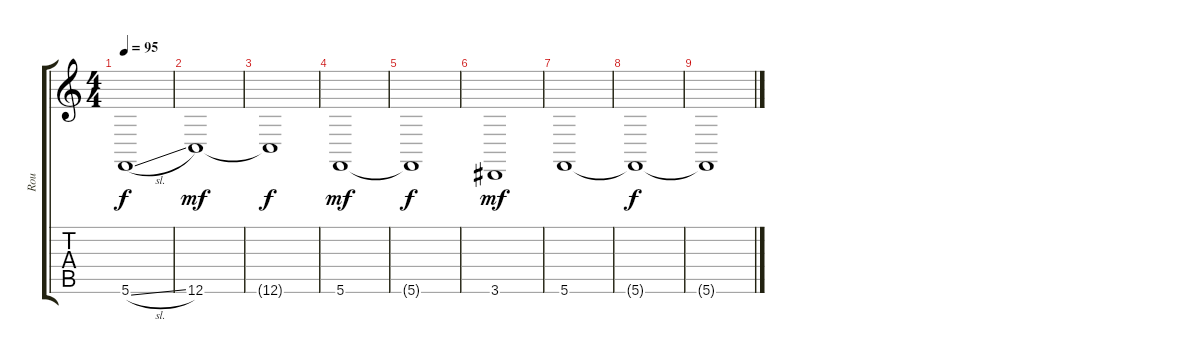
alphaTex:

\track ("Rou" "Rou") {instrument lead2sawtooth}
\staff {score tabs}
\tuning (D4 A3 F3 C3 G2 C2) {hide}
\ts (4 4)
\tempo 95
\clef g2
\ks c
5.6{sl t}.1{dy f} |
12.6.1{dy mf} |
12.6{t}.1{dy f} |
5.6.1{dy mf} |
5.6{t}.1{dy f} |
3.6.1{dy mf} |
5.6.1 |
5.6{t}.1{dy f} |
5.6{t}.1
